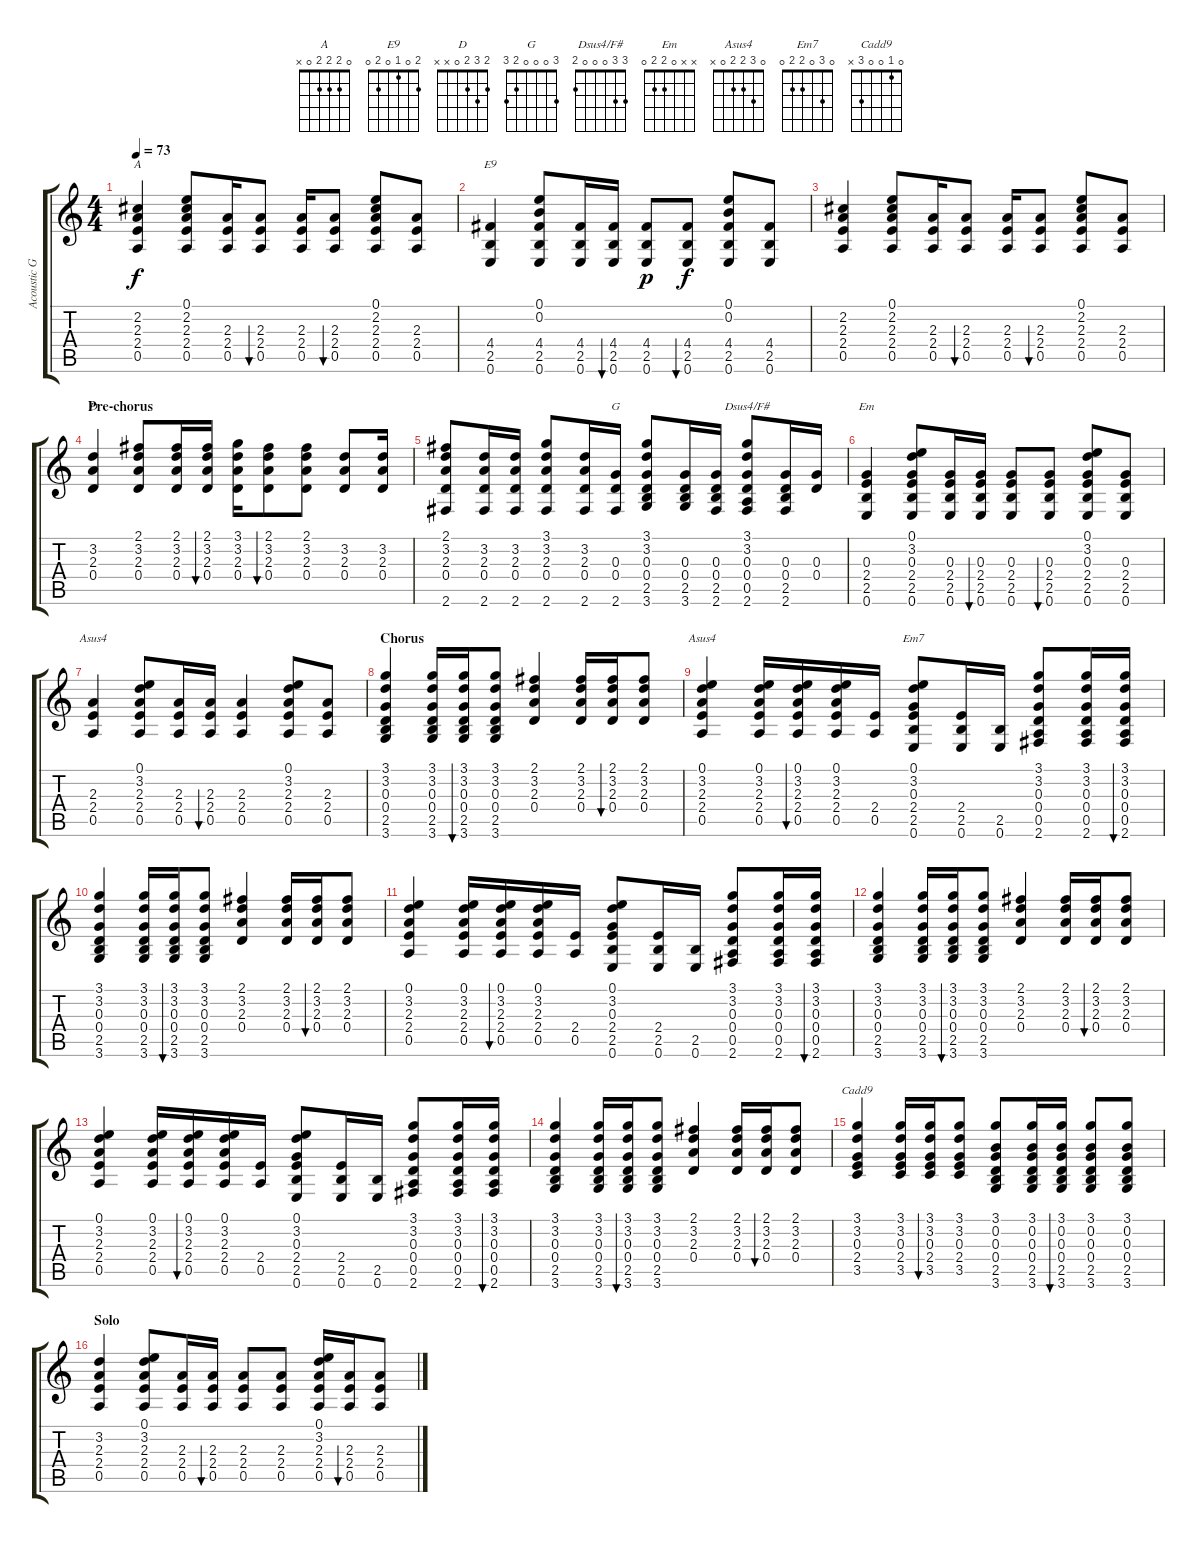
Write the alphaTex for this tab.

\track ("Acoustic Guitar" "Acoustic G") {instrument acousticguitarsteel}
\staff {score tabs}
\tuning (E4 B3 G3 D3 A2 E2) {hide}
\chord ("A" 0 2 2 2 0 x)
\chord ("E9" 2 0 1 0 2 0)
\chord ("D" 2 3 2 0 x x)
\chord ("G" 3 0 0 0 2 3)
\chord ("Dsus4/F#" 3 3 0 0 0 2)
\chord ("Em" x x 0 2 2 0)
\chord ("Asus4" 0 3 2 0 0 x)
\chord ("Asus4" 0 3 2 2 0 x)
\chord ("Em7" 0 3 0 2 2 0)
\chord ("Cadd9" 0 1 0 0 3 x)
\ts (4 4)
\tempo 73
\clef g2
\ks c
(2.2 2.3 2.4 0.5).4{ch "A" dy f} (0.1 2.2 2.3 2.4 0.5).8 (2.3 2.4 0.5).16 (2.3 2.4 0.5).8{bu 60} (2.3 2.4 0.5).16 (2.3 2.4 0.5).8{bu 60} (0.1 2.2 2.3 2.4 0.5).8 (2.3 2.4 0.5).8 |
(4.4 2.5 0.6).4{ch "E9"} (0.1 0.2 4.4 2.5 0.6).8 (4.4 2.5 0.6).16 (4.4 2.5 0.6).16{bu 60} (4.4 2.5 0.6).8{dy p} (4.4 2.5 0.6).8{bu 60 dy f} (0.1 0.2 4.4 2.5 0.6).8 (4.4 2.5 0.6).8 |
(2.2 2.3 2.4 0.5).4 (0.1 2.2 2.3 2.4 0.5).8 (2.3 2.4 0.5).16 (2.3 2.4 0.5).8{bu 60} (2.3 2.4 0.5).16 (2.3 2.4 0.5).8{bu 60} (0.1 2.2 2.3 2.4 0.5).8 (2.3 2.4 0.5).8 |
\section ("" "Pre-chorus")
(3.2 2.3 0.4).4{ch "D"} (2.1 3.2 2.3 0.4).8 (2.1 3.2 2.3 0.4).16 (2.1 3.2 2.3 0.4).16{bu 60} (3.1 3.2 2.3 0.4).16 (2.1 3.2 2.3 0.4).8{bu 60} (2.1 3.2 2.3 0.4).8 (3.2 2.3 0.4).8 (3.2 2.3 0.4).16 |
(2.1 3.2 2.3 0.4 2.6).8 (3.2 2.3 0.4 2.6).16 (3.2 2.3 0.4 2.6).16 (3.1 3.2 2.3 0.4 2.6).8 (3.2 2.3 0.4 2.6).16 (0.3 0.4 2.6).16{ch "G"} (3.1 3.2 0.3 0.4 2.5 3.6).8 (0.3 0.4 2.5 3.6).16 (0.3 0.4 2.5 2.6).16 (3.1 3.2 0.3 0.4 0.5 2.6).8{ch "Dsus4/F#"} (0.3 0.4 2.5 2.6).16 (0.3 0.4).16 |
(0.3 2.4 2.5 0.6).4{ch "Em"} (0.1 3.2 0.3 2.4 2.5 0.6).8 (0.3 2.4 2.5 0.6).16 (0.3 2.4 2.5 0.6).16{bu 60} (0.3 2.4 2.5 0.6).8 (0.3 2.4 2.5 0.6).8{bu 60} (0.1 3.2 0.3 2.4 2.5 0.6).8 (0.3 2.4 2.5 0.6).8 |
(2.3 2.4 0.5).4{ch "Asus4"} (0.1 3.2 2.3 2.4 0.5).8 (2.3 2.4 0.5).16 (2.3 2.4 0.5).16{bu 60} (2.3 2.4 0.5).4 (0.1 3.2 2.3 2.4 0.5).8 (2.3 2.4 0.5).8 |
\section ("" "Chorus")
(3.1 3.2 0.3 0.4 2.5 3.6).4 (3.1 3.2 0.3 0.4 2.5 3.6).16 (3.1 3.2 0.3 0.4 2.5 3.6).16{bu 60} (3.1 3.2 0.3 0.4 2.5 3.6).8 (2.1 3.2 2.3 0.4).4 (2.1 3.2 2.3 0.4).16 (2.1 3.2 2.3 0.4).16{bu 60} (2.1 3.2 2.3 0.4).8 |
(0.1 3.2 2.3 2.4 0.5).4{ch "Asus4"} (0.1 3.2 2.3 2.4 0.5).16 (0.1 3.2 2.3 2.4 0.5).16{bu 60} (0.1 3.2 2.3 2.4 0.5).16 (2.4 0.5).16 (0.1 3.2 0.3 2.4 2.5 0.6).8{ch "Em7"} (2.4 2.5 0.6).16 (2.5 0.6).16 (3.1 3.2 0.3 0.4 0.5 2.6).8 (3.1 3.2 0.3 0.4 0.5 2.6).16 (3.1 3.2 0.3 0.4 0.5 2.6).16{bu 60} |
(3.1 3.2 0.3 0.4 2.5 3.6).4 (3.1 3.2 0.3 0.4 2.5 3.6).16 (3.1 3.2 0.3 0.4 2.5 3.6).16{bu 60} (3.1 3.2 0.3 0.4 2.5 3.6).8 (2.1 3.2 2.3 0.4).4 (2.1 3.2 2.3 0.4).16 (2.1 3.2 2.3 0.4).16{bu 60} (2.1 3.2 2.3 0.4).8 |
(0.1 3.2 2.3 2.4 0.5).4 (0.1 3.2 2.3 2.4 0.5).16 (0.1 3.2 2.3 2.4 0.5).16{bu 60} (0.1 3.2 2.3 2.4 0.5).16 (2.4 0.5).16 (0.1 3.2 0.3 2.4 2.5 0.6).8 (2.4 2.5 0.6).16 (2.5 0.6).16 (3.1 3.2 0.3 0.4 0.5 2.6).8 (3.1 3.2 0.3 0.4 0.5 2.6).16 (3.1 3.2 0.3 0.4 0.5 2.6).16{bu 60} |
(3.1 3.2 0.3 0.4 2.5 3.6).4 (3.1 3.2 0.3 0.4 2.5 3.6).16 (3.1 3.2 0.3 0.4 2.5 3.6).16{bu 60} (3.1 3.2 0.3 0.4 2.5 3.6).8 (2.1 3.2 2.3 0.4).4 (2.1 3.2 2.3 0.4).16 (2.1 3.2 2.3 0.4).16{bu 60} (2.1 3.2 2.3 0.4).8 |
(0.1 3.2 2.3 2.4 0.5).4 (0.1 3.2 2.3 2.4 0.5).16 (0.1 3.2 2.3 2.4 0.5).16{bu 60} (0.1 3.2 2.3 2.4 0.5).16 (2.4 0.5).16 (0.1 3.2 0.3 2.4 2.5 0.6).8 (2.4 2.5 0.6).16 (2.5 0.6).16 (3.1 3.2 0.3 0.4 0.5 2.6).8 (3.1 3.2 0.3 0.4 0.5 2.6).16 (3.1 3.2 0.3 0.4 0.5 2.6).16{bu 60} |
(3.1 3.2 0.3 0.4 2.5 3.6).4 (3.1 3.2 0.3 0.4 2.5 3.6).16 (3.1 3.2 0.3 0.4 2.5 3.6).16{bu 60} (3.1 3.2 0.3 0.4 2.5 3.6).8 (2.1 3.2 2.3 0.4).4 (2.1 3.2 2.3 0.4).16 (2.1 3.2 2.3 0.4).16{bu 60} (2.1 3.2 2.3 0.4).8 |
(3.1 3.2 0.3 2.4 3.5).4{ch "Cadd9"} (3.1 3.2 0.3 2.4 3.5).16 (3.1 3.2 0.3 2.4 3.5).16{bu 60} (3.1 3.2 0.3 2.4 3.5).8 (3.1 0.2 0.3 0.4 2.5 3.6).8 (3.1 0.2 0.3 0.4 2.5 3.6).16 (3.1 0.2 0.3 0.4 2.5 3.6).16{bu 60} (3.1 0.2 0.3 0.4 2.5 3.6).8 (3.1 0.2 0.3 0.4 2.5 3.6).8 |
\section ("" "Solo")
(3.2 2.3 2.4 0.5).4 (0.1 3.2 2.3 2.4 0.5).8 (2.3 2.4 0.5).16 (2.3 2.4 0.5).16{bu 60} (2.3 2.4 0.5).8 (2.3 2.4 0.5).8 (0.1 3.2 2.3 2.4 0.5).16 (2.3 2.4 0.5).16{bu 60} (2.3 2.4 0.5).8
